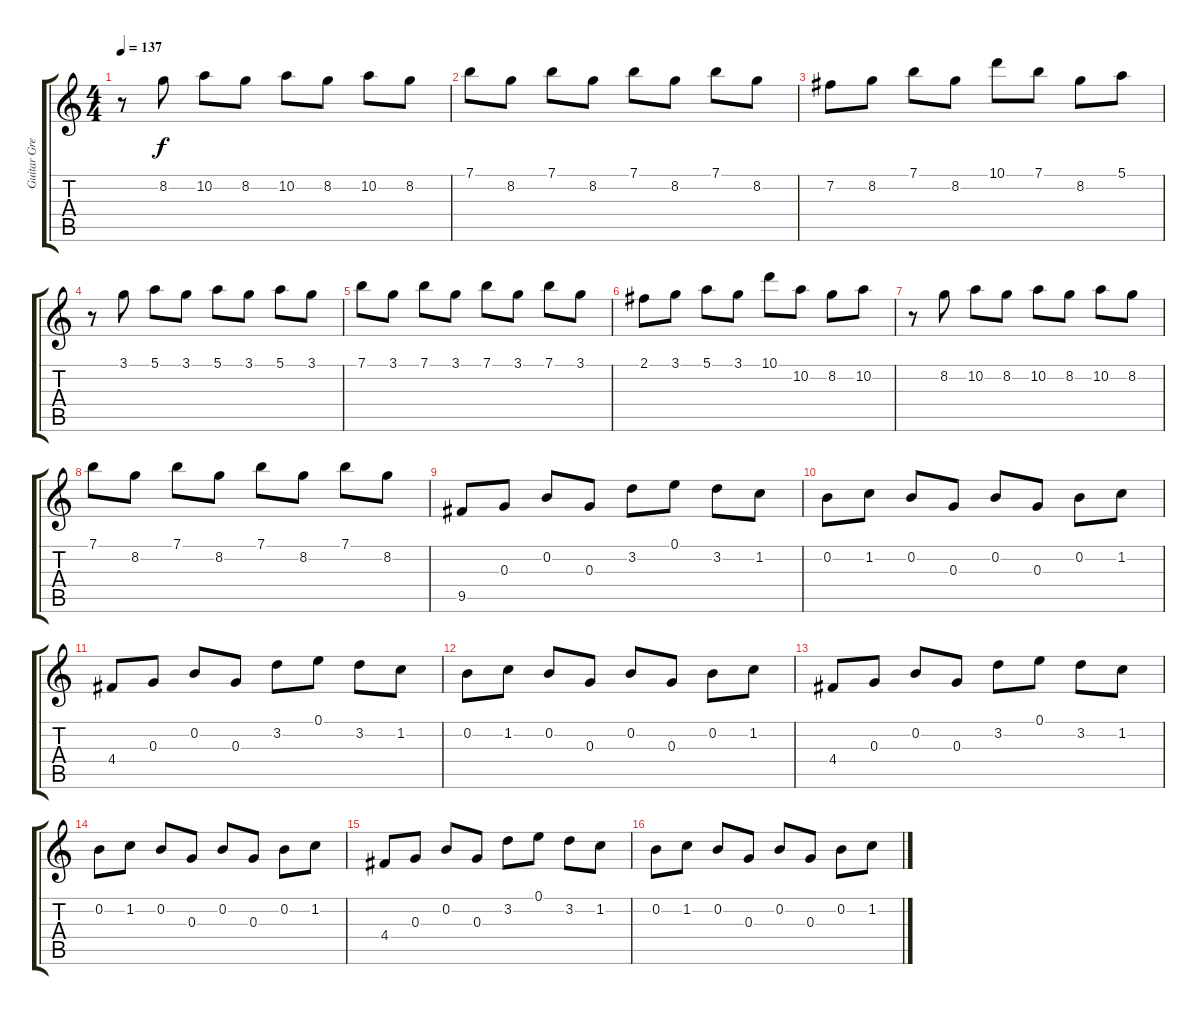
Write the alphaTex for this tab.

\track ("Guitar Green" "Guitar Gre") {instrument acousticguitarsteel}
\staff {score tabs}
\tuning (E4 B3 G3 D3 A2 E2) {hide}
\ts (4 4)
\tempo 137
\clef g2
\ks c
r.8{dy f} 8.2.8 10.2.8 8.2.8 10.2.8 8.2.8 10.2.8 8.2.8 |
7.1.8 8.2.8 7.1.8 8.2.8 7.1.8 8.2.8 7.1.8 8.2.8 |
7.2.8 8.2.8 7.1.8 8.2.8 10.1.8 7.1.8 8.2.8 5.1.8 |
r.8 3.1.8 5.1.8 3.1.8 5.1.8 3.1.8 5.1.8 3.1.8 |
7.1.8 3.1.8 7.1.8 3.1.8 7.1.8 3.1.8 7.1.8 3.1.8 |
2.1.8 3.1.8 5.1.8 3.1.8 10.1.8 10.2.8 8.2.8 10.2.8 |
r.8 8.2.8 10.2.8 8.2.8 10.2.8 8.2.8 10.2.8 8.2.8 |
7.1.8 8.2.8 7.1.8 8.2.8 7.1.8 8.2.8 7.1.8 8.2.8 |
9.5.8 0.3.8 0.2.8 0.3.8 3.2.8 0.1.8 3.2.8 1.2.8 |
0.2.8 1.2.8 0.2.8 0.3.8 0.2.8 0.3.8 0.2.8 1.2.8 |
4.4.8 0.3.8 0.2.8 0.3.8 3.2.8 0.1.8 3.2.8 1.2.8 |
0.2.8 1.2.8 0.2.8 0.3.8 0.2.8 0.3.8 0.2.8 1.2.8 |
4.4.8 0.3.8 0.2.8 0.3.8 3.2.8 0.1.8 3.2.8 1.2.8 |
0.2.8 1.2.8 0.2.8 0.3.8 0.2.8 0.3.8 0.2.8 1.2.8 |
4.4.8 0.3.8 0.2.8 0.3.8 3.2.8 0.1.8 3.2.8 1.2.8 |
0.2.8 1.2.8 0.2.8 0.3.8 0.2.8 0.3.8 0.2.8 1.2.8
